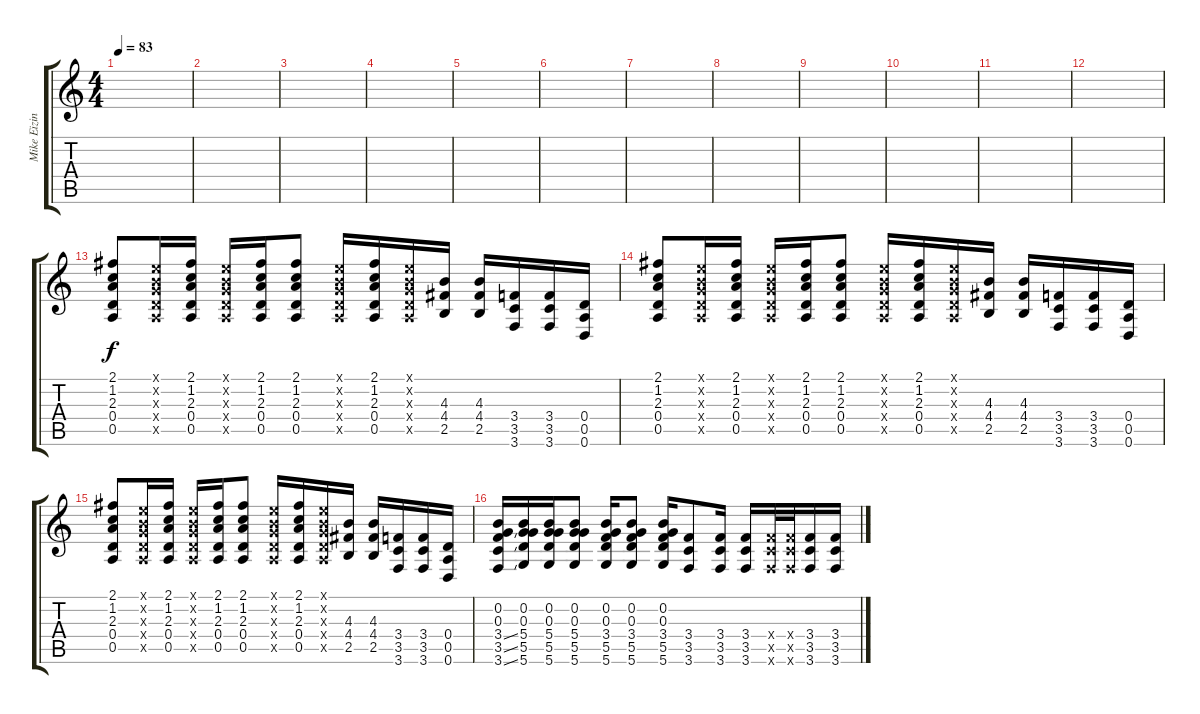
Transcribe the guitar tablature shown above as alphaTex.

\track ("Mike Eizinger again" "Mike Eizin") {instrument overdrivenguitar}
\staff {score tabs}
\tuning (E4 B3 G3 D3 A2 D2) {hide}
\ts (4 4)
\tempo 83
\clef g2
\ks c
|
|
|
|
|
|
|
|
|
|
|
|
(2.1 1.2 2.3 0.4 0.5).8 (0.1{x} 0.2{x} 0.3{x} 0.4{x} 0.5{x}).16 (2.1 1.2 2.3 0.4 0.5).16 (0.1{x} 0.2{x} 0.3{x} 0.4{x} 0.5{x}).16 (2.1 1.2 2.3 0.4 0.5).16 (2.1 1.2 2.3 0.4 0.5).8 (0.1{x} 0.2{x} 0.3{x} 0.4{x} 0.5{x}).16 (2.1 1.2 2.3 0.4 0.5).16 (0.1{x} 0.2{x} 0.3{x} 0.4{x} 0.5{x}).16 (4.3 4.4 2.5).16 (4.3 4.4 2.5).16 (3.4 3.5 3.6).16 (3.4 3.5 3.6).16 (0.4 0.5 0.6).16 |
(2.1 1.2 2.3 0.4 0.5).8 (0.1{x} 0.2{x} 0.3{x} 0.4{x} 0.5{x}).16 (2.1 1.2 2.3 0.4 0.5).16 (0.1{x} 0.2{x} 0.3{x} 0.4{x} 0.5{x}).16 (2.1 1.2 2.3 0.4 0.5).16 (2.1 1.2 2.3 0.4 0.5).8 (0.1{x} 0.2{x} 0.3{x} 0.4{x} 0.5{x}).16 (2.1 1.2 2.3 0.4 0.5).16 (0.1{x} 0.2{x} 0.3{x} 0.4{x} 0.5{x}).16 (4.3 4.4 2.5).16 (4.3 4.4 2.5).16 (3.4 3.5 3.6).16 (3.4 3.5 3.6).16 (0.4 0.5 0.6).16 |
(2.1 1.2 2.3 0.4 0.5).8 (0.1{x} 0.2{x} 0.3{x} 0.4{x} 0.5{x}).16 (2.1 1.2 2.3 0.4 0.5).16 (0.1{x} 0.2{x} 0.3{x} 0.4{x} 0.5{x}).16 (2.1 1.2 2.3 0.4 0.5).16 (2.1 1.2 2.3 0.4 0.5).8 (0.1{x} 0.2{x} 0.3{x} 0.4{x} 0.5{x}).16 (2.1 1.2 2.3 0.4 0.5).16 (0.1{x} 0.2{x} 0.3{x} 0.4{x} 0.5{x}).16 (4.3 4.4 2.5).16 (4.3 4.4 2.5).16 (3.4 3.5 3.6).16 (3.4 3.5 3.6).16 (0.4 0.5 0.6).16 |
(0.2 0.3 3.4{ss} 3.5{ss} 3.6{ss}).16 (0.2 0.3 5.4 5.5 5.6).16 (0.2 0.3 5.4 5.5 5.6).16 (0.2 0.3 5.4 5.5 5.6).8 (0.2 0.3 3.4 5.5 5.6).16 (0.2 0.3 3.4 5.5 5.6).8 (0.2 0.3 3.4 5.5 5.6).16 (3.4 3.5 3.6).8 (3.4 3.5 3.6).16 (3.4 3.5 3.6).16 (3.4{x} 3.5{x} 3.6{x}).32 (3.4{x} 3.5{x} 3.6{x}).32 (3.4 3.5 3.6).16 (3.4 3.5 3.6).16
